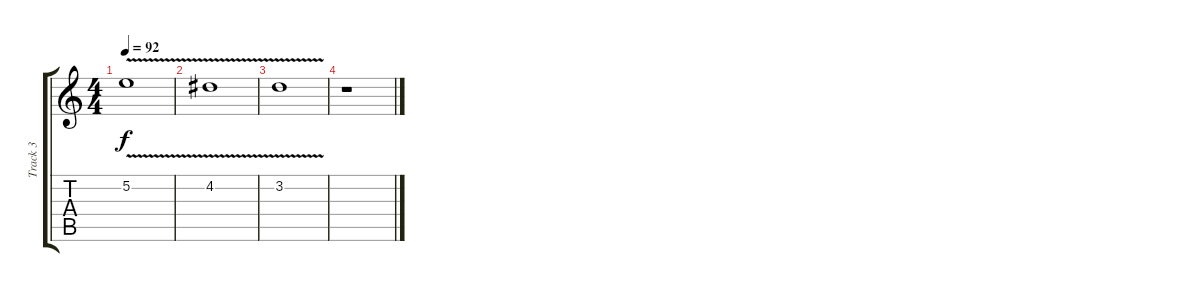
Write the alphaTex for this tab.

\track ("Track 3" "Track 3") {instrument electricguitarjazz}
\staff {score tabs}
\tuning (E4 B3 G3 D3 A2 E2) {hide}
\ts (4 4)
\tempo 92
\clef g2
\ks c
5.2{v}.1{dy f} |
4.2{v}.1 |
3.2{v}.1 |
r.1
